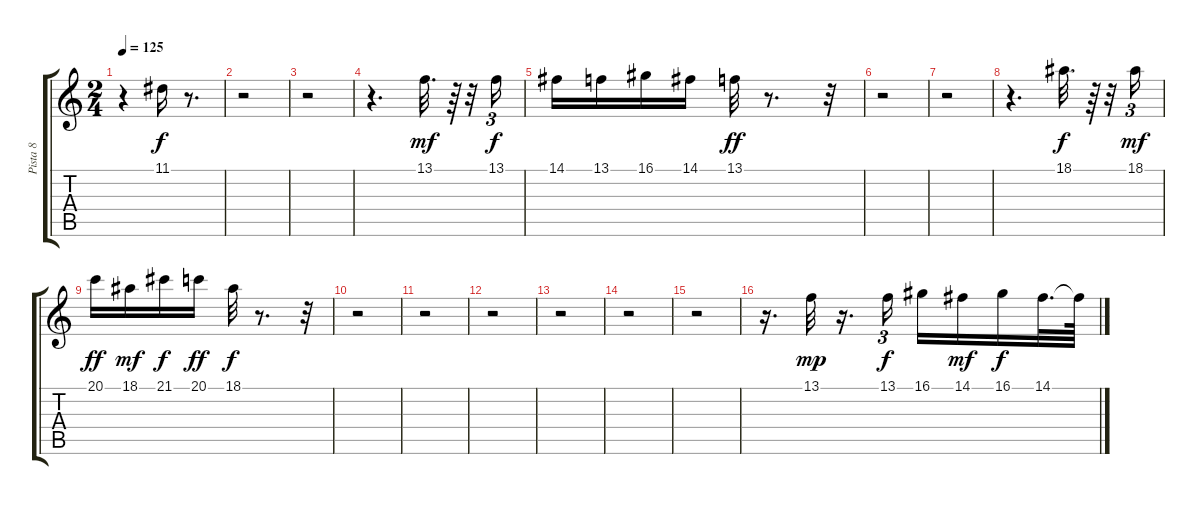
\track ("Pista 8" "Pista 8") {instrument clarinet}
\staff {score tabs}
\tuning (E4 B3 G3 D3 A2 E2) {hide}
\ts (2 4)
\tempo 125
\clef g2
\ks c
r.4{dy f} 11.1.16 r.8{d} |
r.2 |
r.2 |
r.4{d} 13.1.32{d dy mf} r.64 r.32 13.1.16{tu (3 2) dy f} |
14.1.16 13.1.16 16.1.16 14.1.16 13.1.32{dy ff} r.8{d} r.32 |
r.2 |
r.2 |
r.4{d} 18.1.32{d dy f} r.64 r.32 18.1.16{tu (3 2) dy mf} |
20.1.16{dy ff} 18.1.16{dy mf} 21.1.16{dy f} 20.1.16{dy ff} 18.1.32{dy f} r.8{d} r.32 |
r.2 |
r.2 |
r.2 |
r.2 |
r.2 |
r.2 |
r.16{d} 13.1.32{dy mp} r.16{d} 13.1.16{tu (3 2) dy f} 16.1.16 14.1.16{dy mf} 16.1.16{dy f} 14.1.32{d} 14.1{t}.64
